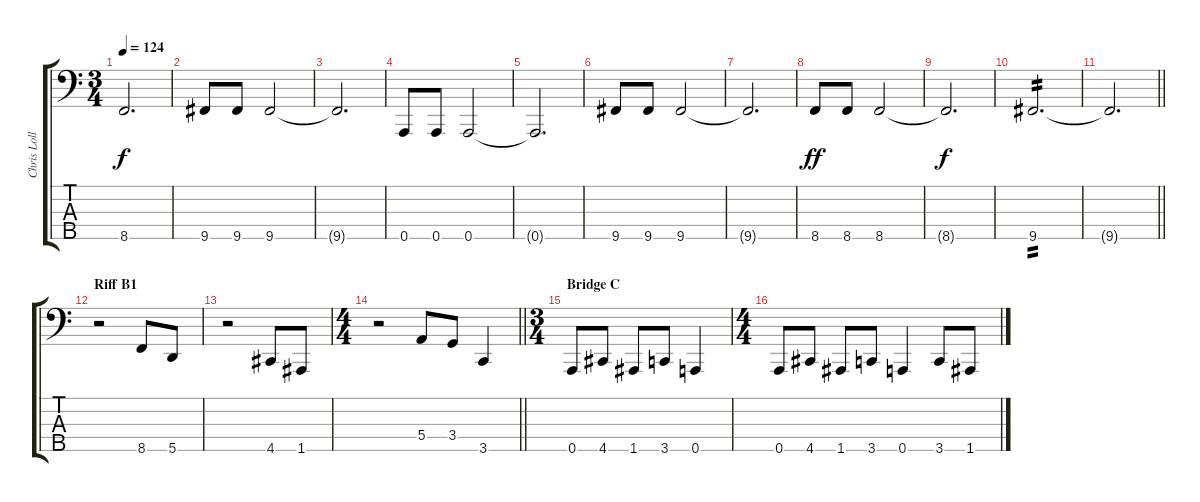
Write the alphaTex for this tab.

\track ("Chris Lollis" "Chris Loll") {instrument electricbasspick}
\staff {score tabs}
\tuning (G2 D2 A1 E1 A0) {hide}
\ts (3 4)
\tempo 124
\clef f4
\ks c
8.5{t}.2{d dy f} |
9.5.8 9.5.8 9.5.2 |
9.5{t}.2{d} |
0.5.8 0.5.8 0.5.2 |
0.5{t}.2{d} |
9.5.8 9.5.8 9.5.2 |
9.5{t}.2{d} |
8.5.8{dy ff} 8.5.8 8.5.2 |
8.5{t}.2{d dy f} |
9.5.2{d tp 2} |
\barLineRight lightlight
9.5{t}.2{d} |
\section ("" "Riff B1")
r.2 8.5.8 5.5.8 |
r.2 4.5.8 1.5.8 |
\ts (4 4)
\barLineRight lightlight
r.2 5.4.8 3.4.8 3.5.4 |
\ts (3 4)
\section ("" "Bridge C")
0.5.8 4.5.8 1.5.8 3.5.8 0.5.4 |
\ts (4 4)
0.5.8 4.5.8 1.5.8 3.5.8 0.5.4 3.5.8 1.5.8
